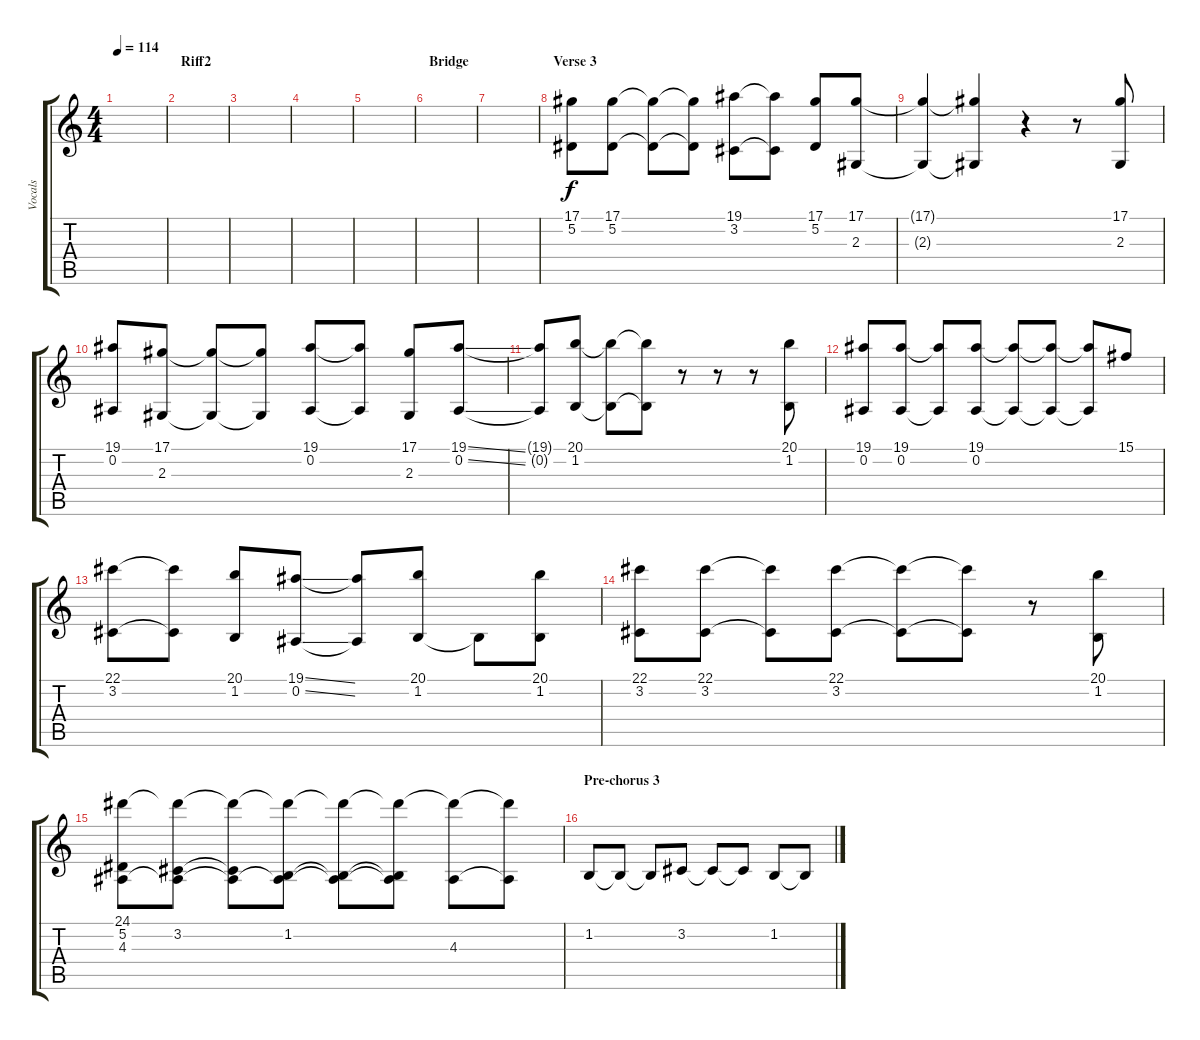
\track ("Vocals" "Vocals") {instrument violin}
\staff {score tabs}
\tuning (Eb4 Bb3 Gb3 Db3 Ab2 Eb2) {hide}
\ts (4 4)
\tempo 114
\clef g2
\ks c
|
\section ("" "Riff2")
|
|
|
|
\section ("" "Bridge")
|
|
\section ("" "Verse 3")
(17.1 5.2).8 (17.1 5.2).8 (17.1{t} 5.2{t}).8 (17.1{t} 5.2{t}).8 (19.1 3.2).8 (19.1{t} 3.2{t}).8 (17.1 5.2).8 (17.1 2.3).8 |
(17.1{t} 2.3{t}).4 (17.1{t} 2.3{t}).4 r.4 r.8 (17.1 2.3).8 |
(19.1 0.2).8 (17.1 2.3).8 (17.1{t} 2.3{t}).8 (17.1{t} 2.3{t}).8 (19.1 0.2).8 (19.1{t} 0.2{t}).8 (17.1 2.3).8 (19.1{ss} 0.2{ss}).8 |
(19.1{t} 0.2{t}).8 (20.1 1.2).8 (20.1{t} 1.2{t}).8 (20.1{t} 1.2{t}).8 r.8 r.8 r.8 (20.1 1.2).8 |
(19.1 0.2).8 (19.1 0.2).8 (19.1{t} 0.2{t}).8 (19.1 0.2).8 (19.1{t} 0.2{t}).8 (19.1{t} 0.2{t}).8 (19.1{t} 0.2{t}).8 15.1.8 |
(22.1 3.2).8 (22.1{t} 3.2{t}).8 (20.1 1.2).8 (19.1{ss} 0.2{ss}).8 (19.1{t} 0.2{t}).8 (20.1 1.2).8 1.2{t}.8 (20.1 1.2).8 |
(22.1 3.2).8 (22.1 3.2).8 (22.1{t} 3.2{t}).8 (22.1 3.2).8 (22.1{t} 3.2{t}).8 (22.1{t} 3.2{t}).8 r.8 (20.1 1.2).8 |
(24.1 5.2 4.3).8 (24.1{t} 3.2 4.3{t}).8 (24.1{t} 3.2{t} 4.3{t}).8 (24.1{t} 1.2 4.3{t}).8 (24.1{t} 1.2{t} 4.3{t}).8 (24.1{t} 1.2{t} 4.3{t}).8 (24.1{t} 4.3).8 (24.1{t} 4.3{t}).8 |
\section ("" "Pre-chorus 3")
1.2.8 1.2{t}.8 1.2{t}.8 3.2.8 3.2{t}.8 3.2{t}.8 1.2.8 1.2{t}.8
